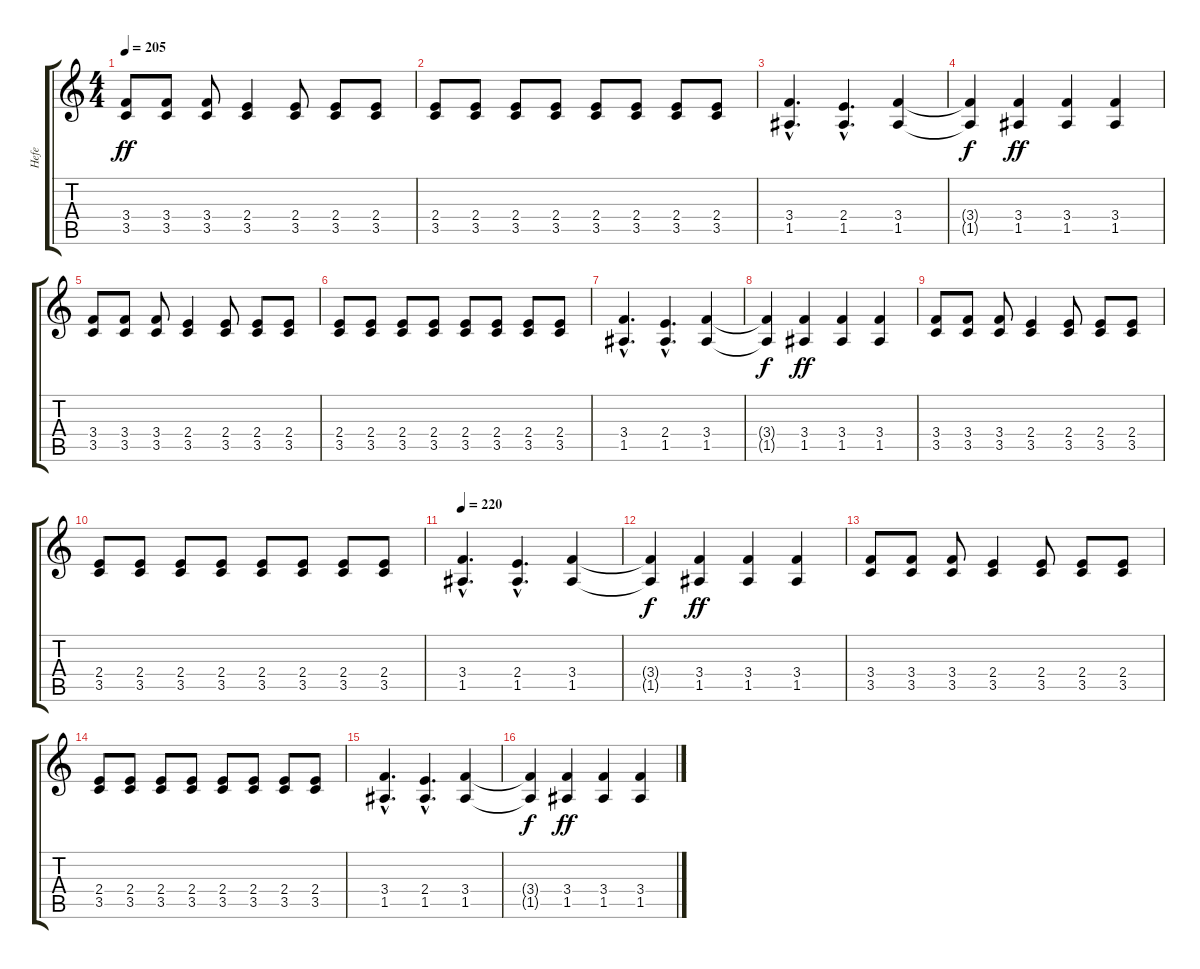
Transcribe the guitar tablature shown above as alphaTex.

\track ("Hefe" "Hefe") {instrument overdrivenguitar}
\staff {score tabs}
\tuning (E4 B3 G3 D3 A2 E2) {hide}
\ts (4 4)
\tempo 205
\tempo 220
\tempo 205
\clef g2
\ks c
(3.4 3.5).8{dy ff instrument overdrivenguitar} (3.4 3.5).8 (3.4 3.5).8 (2.4 3.5).4 (2.4 3.5).8 (2.4 3.5).8 (2.4 3.5).8 |
(2.4 3.5).8 (2.4 3.5).8 (2.4 3.5).8 (2.4 3.5).8 (2.4 3.5).8 (2.4 3.5).8 (2.4 3.5).8 (2.4 3.5).8 |
(3.4{hac} 1.5{hac}).4{d} (2.4{hac} 1.5{hac}).4{d} (3.4 1.5).4 |
(3.4{t} 1.5{t}).4{dy f} (3.4 1.5).4{dy ff} (3.4 1.5).4 (3.4 1.5).4 |
(3.4 3.5).8 (3.4 3.5).8 (3.4 3.5).8 (2.4 3.5).4 (2.4 3.5).8 (2.4 3.5).8 (2.4 3.5).8 |
(2.4 3.5).8 (2.4 3.5).8 (2.4 3.5).8 (2.4 3.5).8 (2.4 3.5).8 (2.4 3.5).8 (2.4 3.5).8 (2.4 3.5).8 |
(3.4{hac} 1.5{hac}).4{d} (2.4{hac} 1.5{hac}).4{d} (3.4 1.5).4 |
(3.4{t} 1.5{t}).4{dy f} (3.4 1.5).4{dy ff} (3.4 1.5).4 (3.4 1.5).4 |
(3.4 3.5).8 (3.4 3.5).8 (3.4 3.5).8 (2.4 3.5).4 (2.4 3.5).8 (2.4 3.5).8 (2.4 3.5).8 |
(2.4 3.5).8 (2.4 3.5).8 (2.4 3.5).8 (2.4 3.5).8 (2.4 3.5).8 (2.4 3.5).8 (2.4 3.5).8 (2.4 3.5).8 |
\tempo 220
(3.4{hac} 1.5{hac}).4{d} (2.4{hac} 1.5{hac}).4{d} (3.4 1.5).4 |
(3.4{t} 1.5{t}).4{dy f} (3.4 1.5).4{dy ff} (3.4 1.5).4 (3.4 1.5).4 |
(3.4 3.5).8 (3.4 3.5).8 (3.4 3.5).8 (2.4 3.5).4 (2.4 3.5).8 (2.4 3.5).8 (2.4 3.5).8 |
(2.4 3.5).8 (2.4 3.5).8 (2.4 3.5).8 (2.4 3.5).8 (2.4 3.5).8 (2.4 3.5).8 (2.4 3.5).8 (2.4 3.5).8 |
(3.4{hac} 1.5{hac}).4{d} (2.4{hac} 1.5{hac}).4{d} (3.4 1.5).4 |
(3.4{t} 1.5{t}).4{dy f} (3.4 1.5).4{dy ff} (3.4 1.5).4 (3.4 1.5).4
